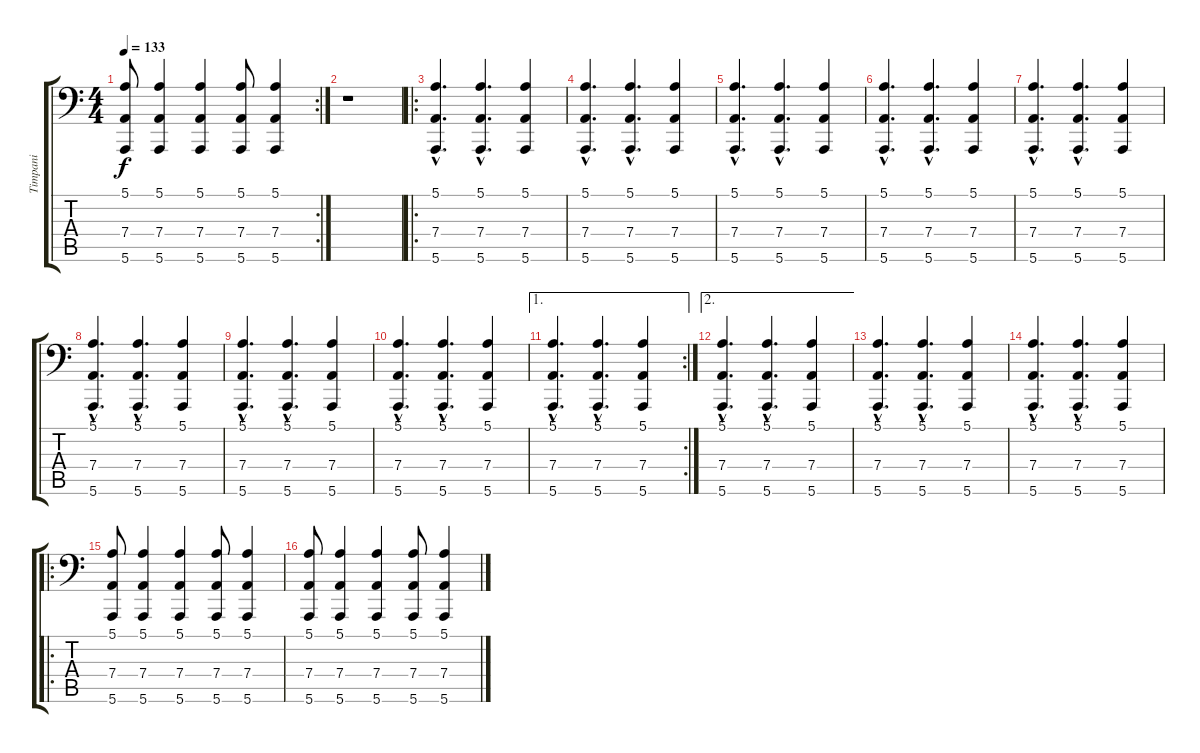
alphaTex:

\track ("Timpani" "Timpani") {instrument timpani}
\staff {score tabs}
\tuning (E3 B2 G2 D2 A1 E1) {hide}
\rc 2
\ts (4 4)
\tempo 133
\clef f4
\ks c
(5.1 7.4 5.6).8{dy f} (5.1 7.4 5.6).4 (5.1 7.4 5.6).4 (5.1 7.4 5.6).8 (5.1 7.4 5.6).4 |
r.1 |
\ro
(5.1{hac} 7.4{hac} 5.6{hac}).4{d} (5.1{hac} 7.4{hac} 5.6{hac}).4{d} (5.1 7.4 5.6).4 |
(5.1{hac} 7.4{hac} 5.6{hac}).4{d} (5.1{hac} 7.4{hac} 5.6{hac}).4{d} (5.1 7.4 5.6).4 |
(5.1{hac} 7.4{hac} 5.6{hac}).4{d} (5.1{hac} 7.4{hac} 5.6{hac}).4{d} (5.1 7.4 5.6).4 |
(5.1{hac} 7.4{hac} 5.6{hac}).4{d} (5.1{hac} 7.4{hac} 5.6{hac}).4{d} (5.1 7.4 5.6).4 |
(5.1{hac} 7.4{hac} 5.6{hac}).4{d} (5.1{hac} 7.4{hac} 5.6{hac}).4{d} (5.1 7.4 5.6).4 |
(5.1{hac} 7.4{hac} 5.6{hac}).4{d} (5.1{hac} 7.4{hac} 5.6{hac}).4{d} (5.1 7.4 5.6).4 |
(5.1{hac} 7.4{hac} 5.6{hac}).4{d} (5.1{hac} 7.4{hac} 5.6{hac}).4{d} (5.1 7.4 5.6).4 |
(5.1{hac} 7.4{hac} 5.6{hac}).4{d} (5.1{hac} 7.4{hac} 5.6{hac}).4{d} (5.1 7.4 5.6).4 |
\ae 1
\rc 2
(5.1{hac} 7.4{hac} 5.6{hac}).4{d} (5.1{hac} 7.4{hac} 5.6{hac}).4{d} (5.1 7.4 5.6).4 |
\ae 2
(5.1{hac} 7.4{hac} 5.6{hac}).4{d} (5.1{hac} 7.4{hac} 5.6{hac}).4{d} (5.1 7.4 5.6).4 |
(5.1{hac} 7.4{hac} 5.6{hac}).4{d} (5.1{hac} 7.4{hac} 5.6{hac}).4{d} (5.1 7.4 5.6).4 |
(5.1{hac} 7.4{hac} 5.6{hac}).4{d} (5.1{hac} 7.4{hac} 5.6{hac}).4{d} (5.1 7.4 5.6).4 |
\ro
(5.1 7.4 5.6).8 (5.1 7.4 5.6).4 (5.1 7.4 5.6).4 (5.1 7.4 5.6).8 (5.1 7.4 5.6).4 |
(5.1 7.4 5.6).8 (5.1 7.4 5.6).4 (5.1 7.4 5.6).4 (5.1 7.4 5.6).8 (5.1 7.4 5.6).4
